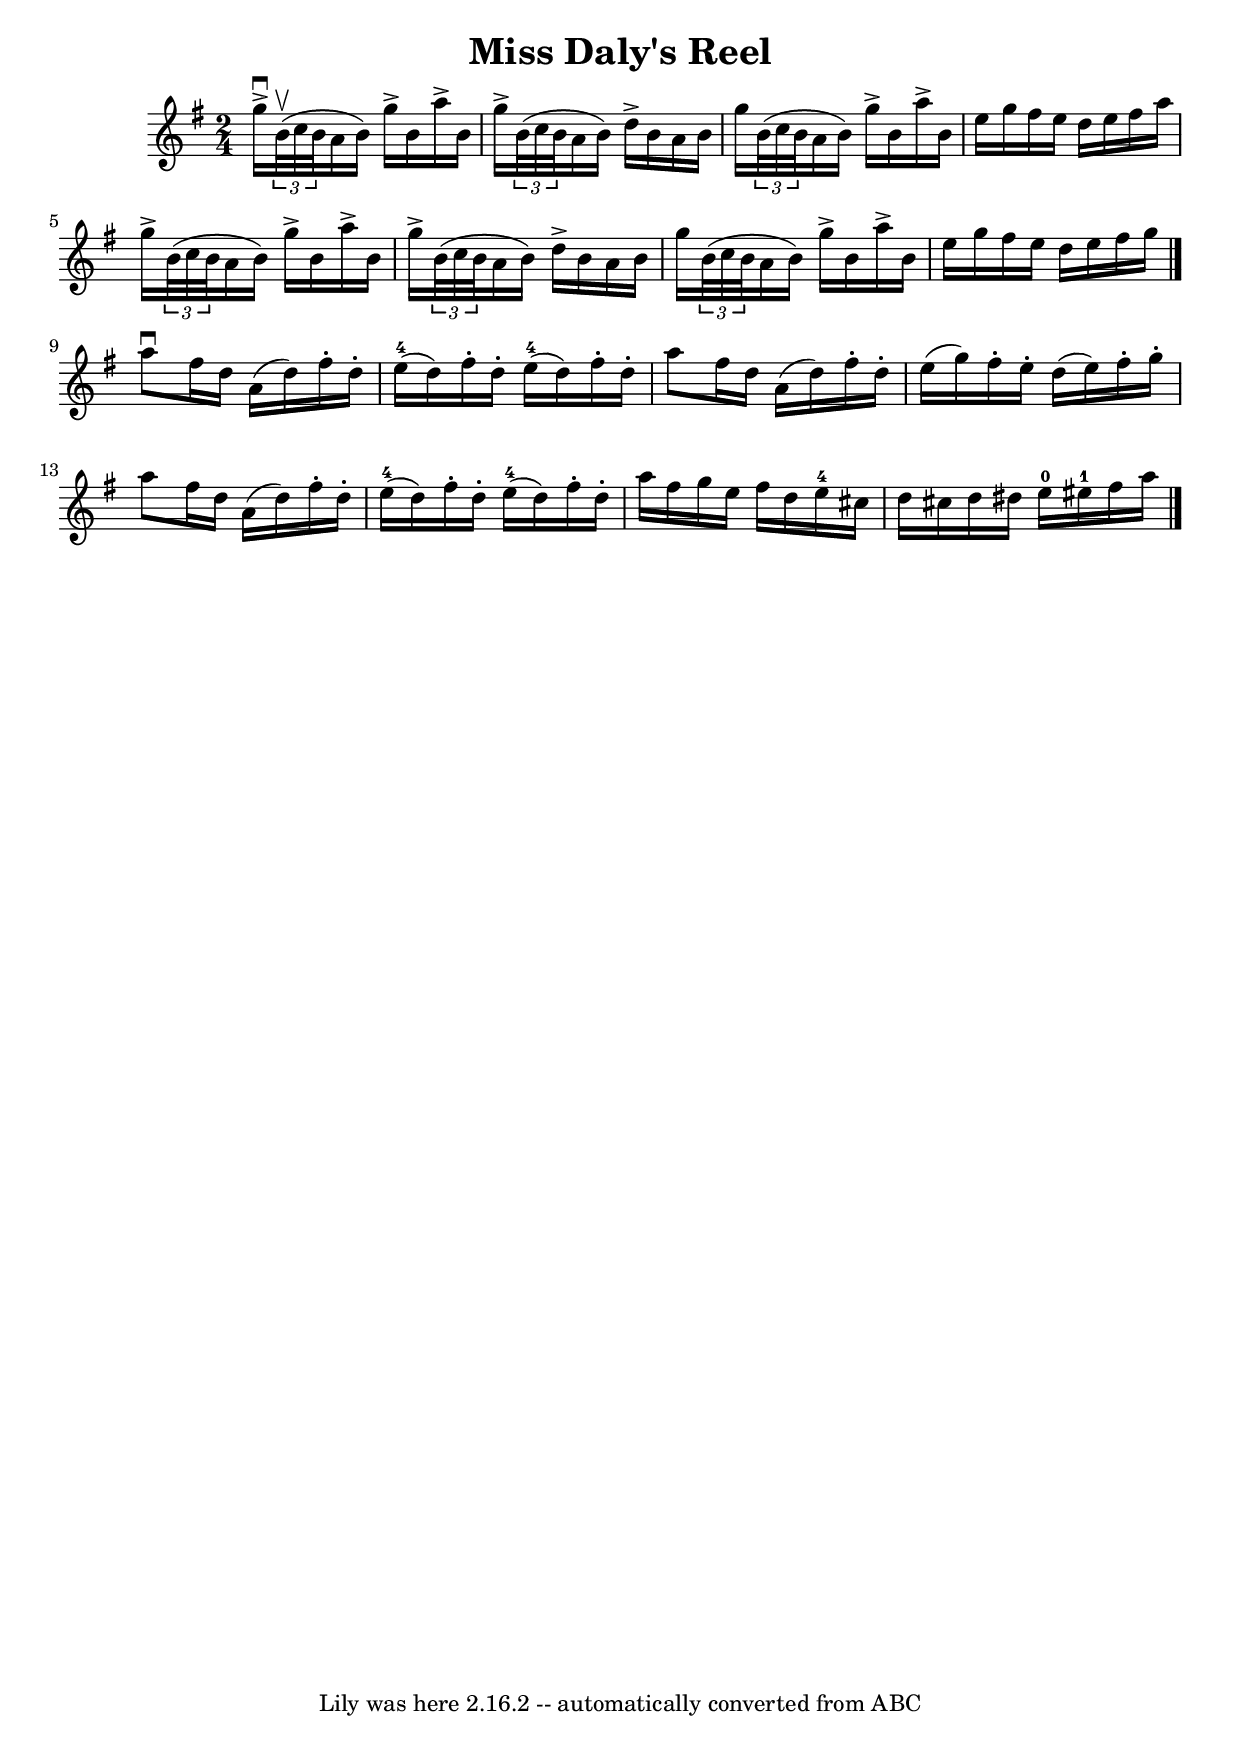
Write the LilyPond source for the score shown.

\version "2.16.2"
\include "Mammoth.ily"
\header {
  %% book = "Ryan's Mammoth Collection"
  crossRefNumber = "1"
  footnotes = "\\\\367"
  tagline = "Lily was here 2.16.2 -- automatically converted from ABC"
  title = "Miss Daly's Reel"

}
voicedefault =  {


  \time 2/4 
  \key g \major g''16^\downbow^\accent   \times 2/3 { b'32 
						      ^\upbow(c''32 b'32  
						    } a'16 b'16) g''16^\accent b'16 a''16 
  ^\accent b'16    |
  g''16^\accent   \times 2/3 { b'32 (c''32    
			       b'32  
			     } a'16 b'16) d''16^\accent b'16 a'16 b'16    |
  
  g''16    \times 2/3 { b'32 (c''32 b'32  
		      } a'16 b'16) g''16 
  ^\accent b'16 a''16^\accent b'16    |
  e''16 g''16    
  fis''16 e''16 d''16 e''16 fis''16 a''16    |
  g''16 
  ^\accent   \times 2/3 { b'32 (c''32 b'32  
			} a'16 b'16) g''16 
  ^\accent b'16 a''16^\accent b'16    |
  g''16^\accent   
  \times 2/3 { b'32 (c''32 b'32  
	     } a'16 b'16) d''16^\accent   
  b'16 a'16 b'16    |
  g''16    \times 2/3 { b'32 (c''32    
			b'32  
		      } a'16 b'16) g''16^\accent b'16 a''16^\accent b'16    
  |
  e''16 g''16 fis''16 e''16 d''16 e''16 fis''16    
  g''16    \bar "|." a''8^\downbow fis''16 d''16 a'16 (d''16)  
  fis''16 -. d''16 -.   |
  e''16-4(d''16) fis''16 -.   
  d''16 -. e''16-4(d''16) fis''16 -. d''16 -.   |
  
  a''8 fis''16 d''16 a'16 (d''16) fis''16 -. d''16 -.   
  |
  e''16 (g''16) fis''16 -. e''16 -. d''16 (e''16)   
  fis''16 -. g''16 -.   |
  a''8 fis''16 d''16 a'16 (d''16 
  ) fis''16 -. d''16 -.   |
  e''16-4(d''16) fis''16 -. 
  d''16 -. e''16-4(d''16) fis''16 -. d''16 -.   |
  
  a''16 fis''16 g''16 e''16 fis''16 d''16 e''16-4 cis''16  
  |
  d''16 cis''16 d''16 dis''16 e''16-0 eis''16 
  -1 fis''16 a''16      \bar "|."   

}

\score{
  <<

    \context Staff="default"
    {
      \voicedefault 
      
    }

  >>
  \layout {
    
  }
  \midi {
  }

}
